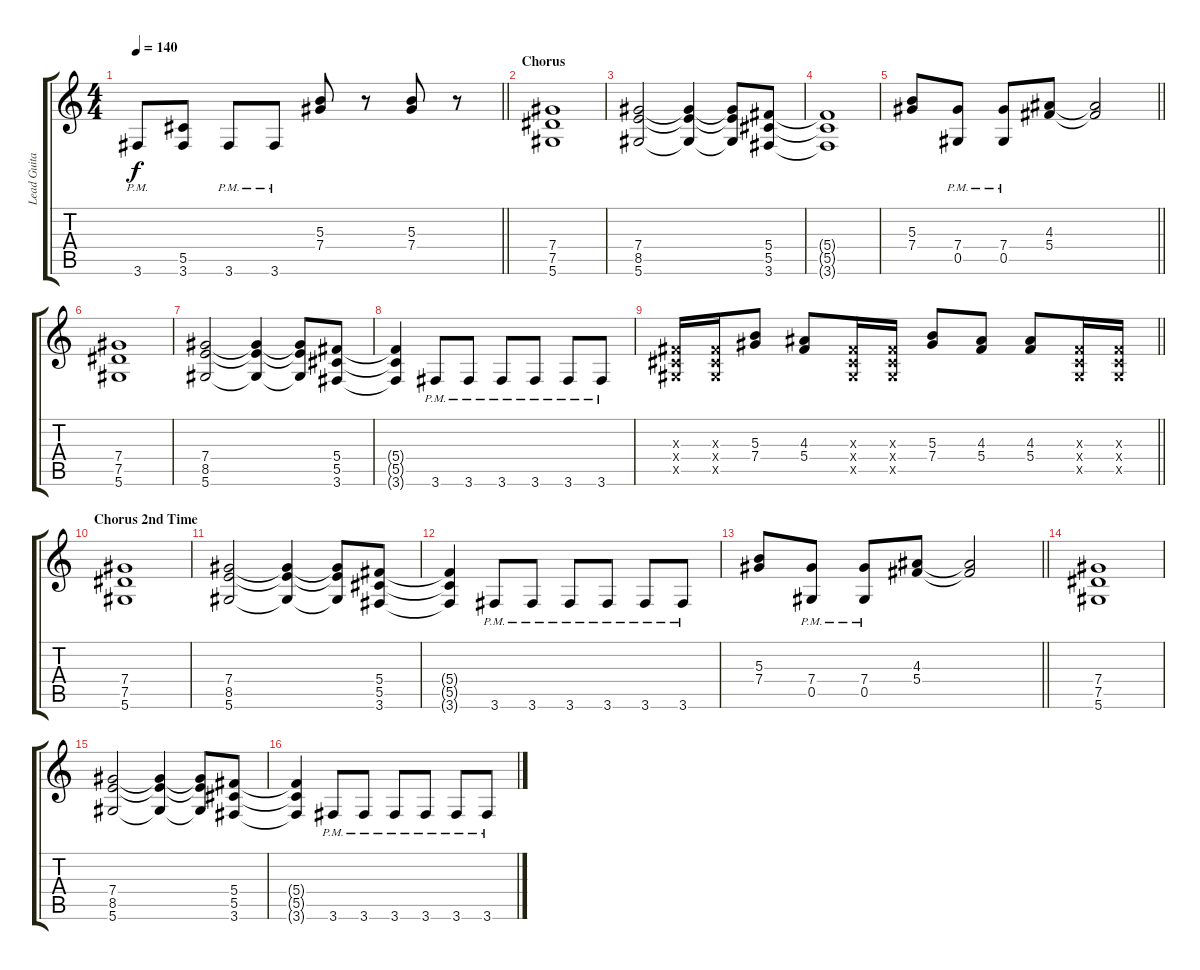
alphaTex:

\track ("Lead Guitar" "Lead Guita") {instrument distortionguitar}
\staff {score tabs}
\tuning (Eb4 Bb3 Gb3 Db3 Ab2 Eb2) {hide}
\ts (4 4)
\tempo 140
\clef g2
\barLineRight lightlight
\ks c
3.6{pm}.8{dy f} (5.5 3.6).8 3.6{pm}.8 3.6{pm}.8 (5.3 7.4).8 r.8 (5.3 7.4).8 r.8 |
\section ("" "Chorus")
(7.4 7.5 5.6).1 |
(7.4 8.5 5.6).2 (7.4{t} 8.5{t} 5.6{t}).4 (7.4{t} 8.5{t} 5.6{t}).8 (5.4 5.5 3.6).8 |
(5.4{t} 5.5{t} 3.6{t}).1 |
\barLineRight lightlight
(5.3 7.4).8 (7.4{pm} 0.5{pm}).8 (7.4{pm} 0.5{pm}).8 (4.3 5.4).8 (4.3{t} 5.4{t}).2 |
(7.4 7.5 5.6).1 |
(7.4 8.5 5.6).2 (7.4{t} 8.5{t} 5.6{t}).4 (7.4{t} 8.5{t} 5.6{t}).8 (5.4 5.5 3.6).8 |
(5.4{t} 5.5{t} 3.6{t}).4 3.6{pm}.8 3.6{pm}.8 3.6{pm}.8 3.6{pm}.8 3.6{pm}.8 3.6{pm}.8 |
\barLineRight lightlight
(0.3{x} 0.4{x} 0.5{x}).16 (0.3{x} 0.4{x} 0.5{x}).16 (5.3 7.4).8 (4.3 5.4).8 (0.3{x} 0.4{x} 0.5{x}).16 (0.3{x} 0.4{x} 0.5{x}).16 (5.3 7.4).8 (4.3 5.4).8 (4.3 5.4).8 (0.3{x} 0.4{x} 0.5{x}).16 (0.3{x} 0.4{x} 0.5{x}).16 |
\section ("" "Chorus 2nd Time")
(7.4 7.5 5.6).1 |
(7.4 8.5 5.6).2 (7.4{t} 8.5{t} 5.6{t}).4 (7.4{t} 8.5{t} 5.6{t}).8 (5.4 5.5 3.6).8 |
(5.4{t} 5.5{t} 3.6{t}).4 3.6{pm}.8 3.6{pm}.8 3.6{pm}.8 3.6{pm}.8 3.6{pm}.8 3.6{pm}.8 |
\barLineRight lightlight
(5.3 7.4).8 (7.4{pm} 0.5{pm}).8 (7.4{pm} 0.5{pm}).8 (4.3 5.4).8 (4.3{t} 5.4{t}).2 |
(7.4 7.5 5.6).1 |
(7.4 8.5 5.6).2 (7.4{t} 8.5{t} 5.6{t}).4 (7.4{t} 8.5{t} 5.6{t}).8 (5.4 5.5 3.6).8 |
(5.4{t} 5.5{t} 3.6{t}).4 3.6{pm}.8 3.6{pm}.8 3.6{pm}.8 3.6{pm}.8 3.6{pm}.8 3.6{pm}.8
